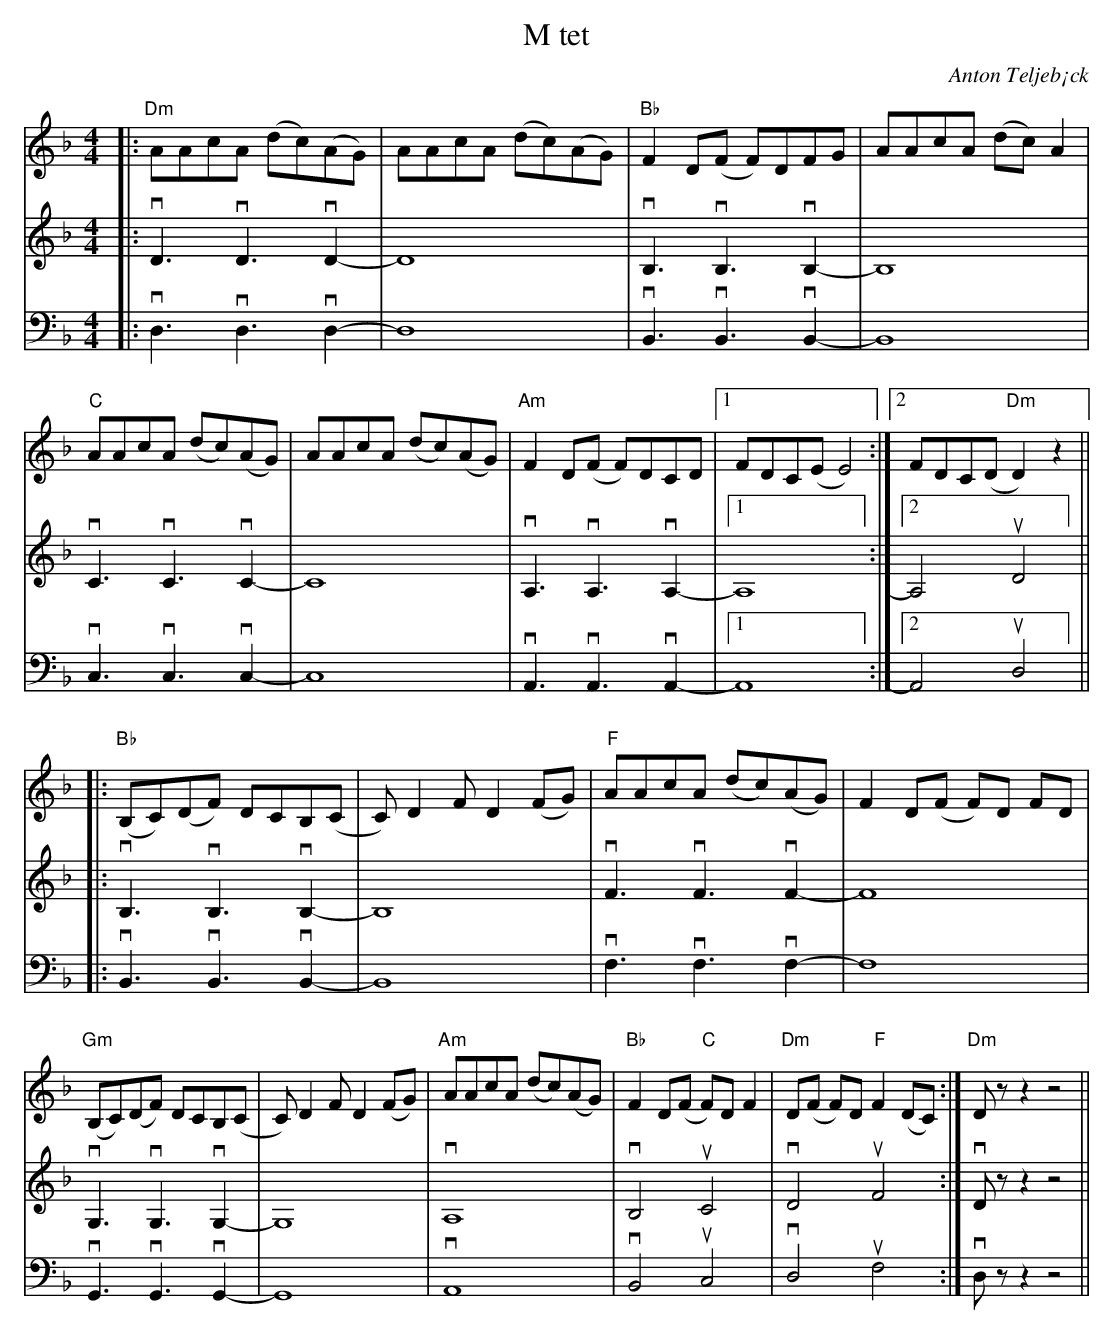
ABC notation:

X:1
T:M tet
C:Anton Teljeb¡ck
M:4/4
L:1/8
K:Dm
V:1
|: "Dm" AAcA (dc)(AG) | AAcA (dc)(AG) | "Bb" F2D(F F)DFG | AAcA (dc)A2 |
"C" AAcA (dc)(AG) | AAcA (dc)(AG) |"Am" F2D(F F)DCD |1 FDC(E E4) :|2 FDC(D "Dm"D2)z2 ||
|:"Bb"(B,C)(DF) DCB,(C | C)D2F D2(FG) |"F" AAcA (dc)(AG) | F2 D(F F)D FD |
"Gm" (B,C)(DF) DCB,(C | C)D2F D2(FG) |"Am" AAcA (dc)(AG) | "Bb" F2D(F "C" F)DF2 |"Dm"D(F F)D "F"F2 (DC):|"Dm"Dz z2 z4 ||
V:2
|:vD3vD3vD2- |  D8 | vB,3vB,3vB,2- | B,8 | vC3vC3vC2- |  C8 | vA,3vA,3vA,2- |1 A,8 :|2 A,4uD4 ||
|: vB,3vB,3vB,2- | B,8 | vF3vF3vF2- | F8 | vG,3vG,3vG,2- | G,8 | vA,8 | vB,4 uC4 | vD4 uF4 :| vDz z2 z4 ||
V:3
|:vD,3vD,3vD,2- |  D,8 | vB,,3vB,,3vB,,2- | B,,8 | vC,3vC,3vC,2- |  C,8 | vA,,3vA,,3vA,,2- |1 A,,8 :|2 A,,4uD,4 ||
|: vB,,3vB,,3vB,,2- | B,,8 | vF,3vF,3vF,2- | F,8 | vG,,3vG,,3vG,,2- | G,,8 | vA,,8 | vB,,4 uC,4 | vD,4 uF,4 :| vD,z z2 z4 ||
